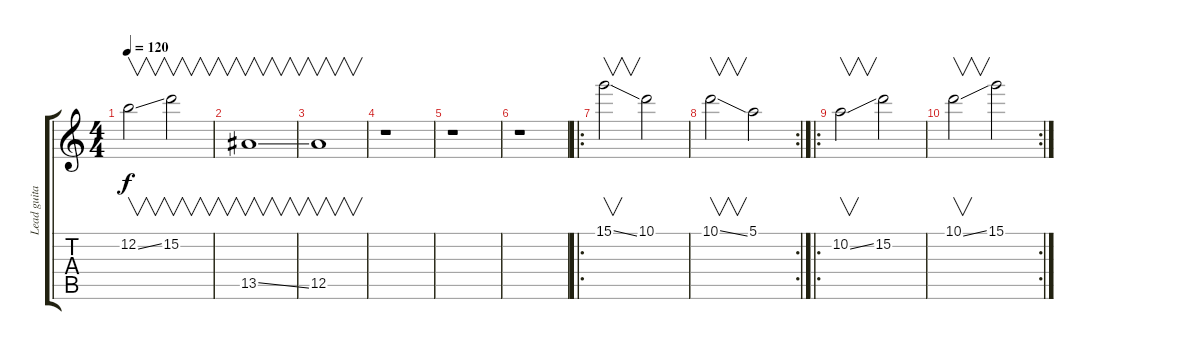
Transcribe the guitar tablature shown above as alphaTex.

\track ("Lead guitar" "Lead guita") {instrument overdrivenguitar}
\staff {score tabs}
\tuning (E4 B3 G3 D3 A2 E2) {hide}
\ts (4 4)
\tempo 120
\clef g2
\ks c
12.2{ss}.2{v dy f} 15.2.2{v} |
13.5{ss}.1{v} |
12.5.1{v} |
r.1 |
r.1 |
r.1 |
\ro
15.1{ss}.2{v} 10.1.2 |
\rc 2
10.1{ss}.2{v} 5.1.2 |
\ro
10.2{ss}.2{v} 15.2.2 |
\rc 2
10.1{ss}.2{v} 15.1.2
